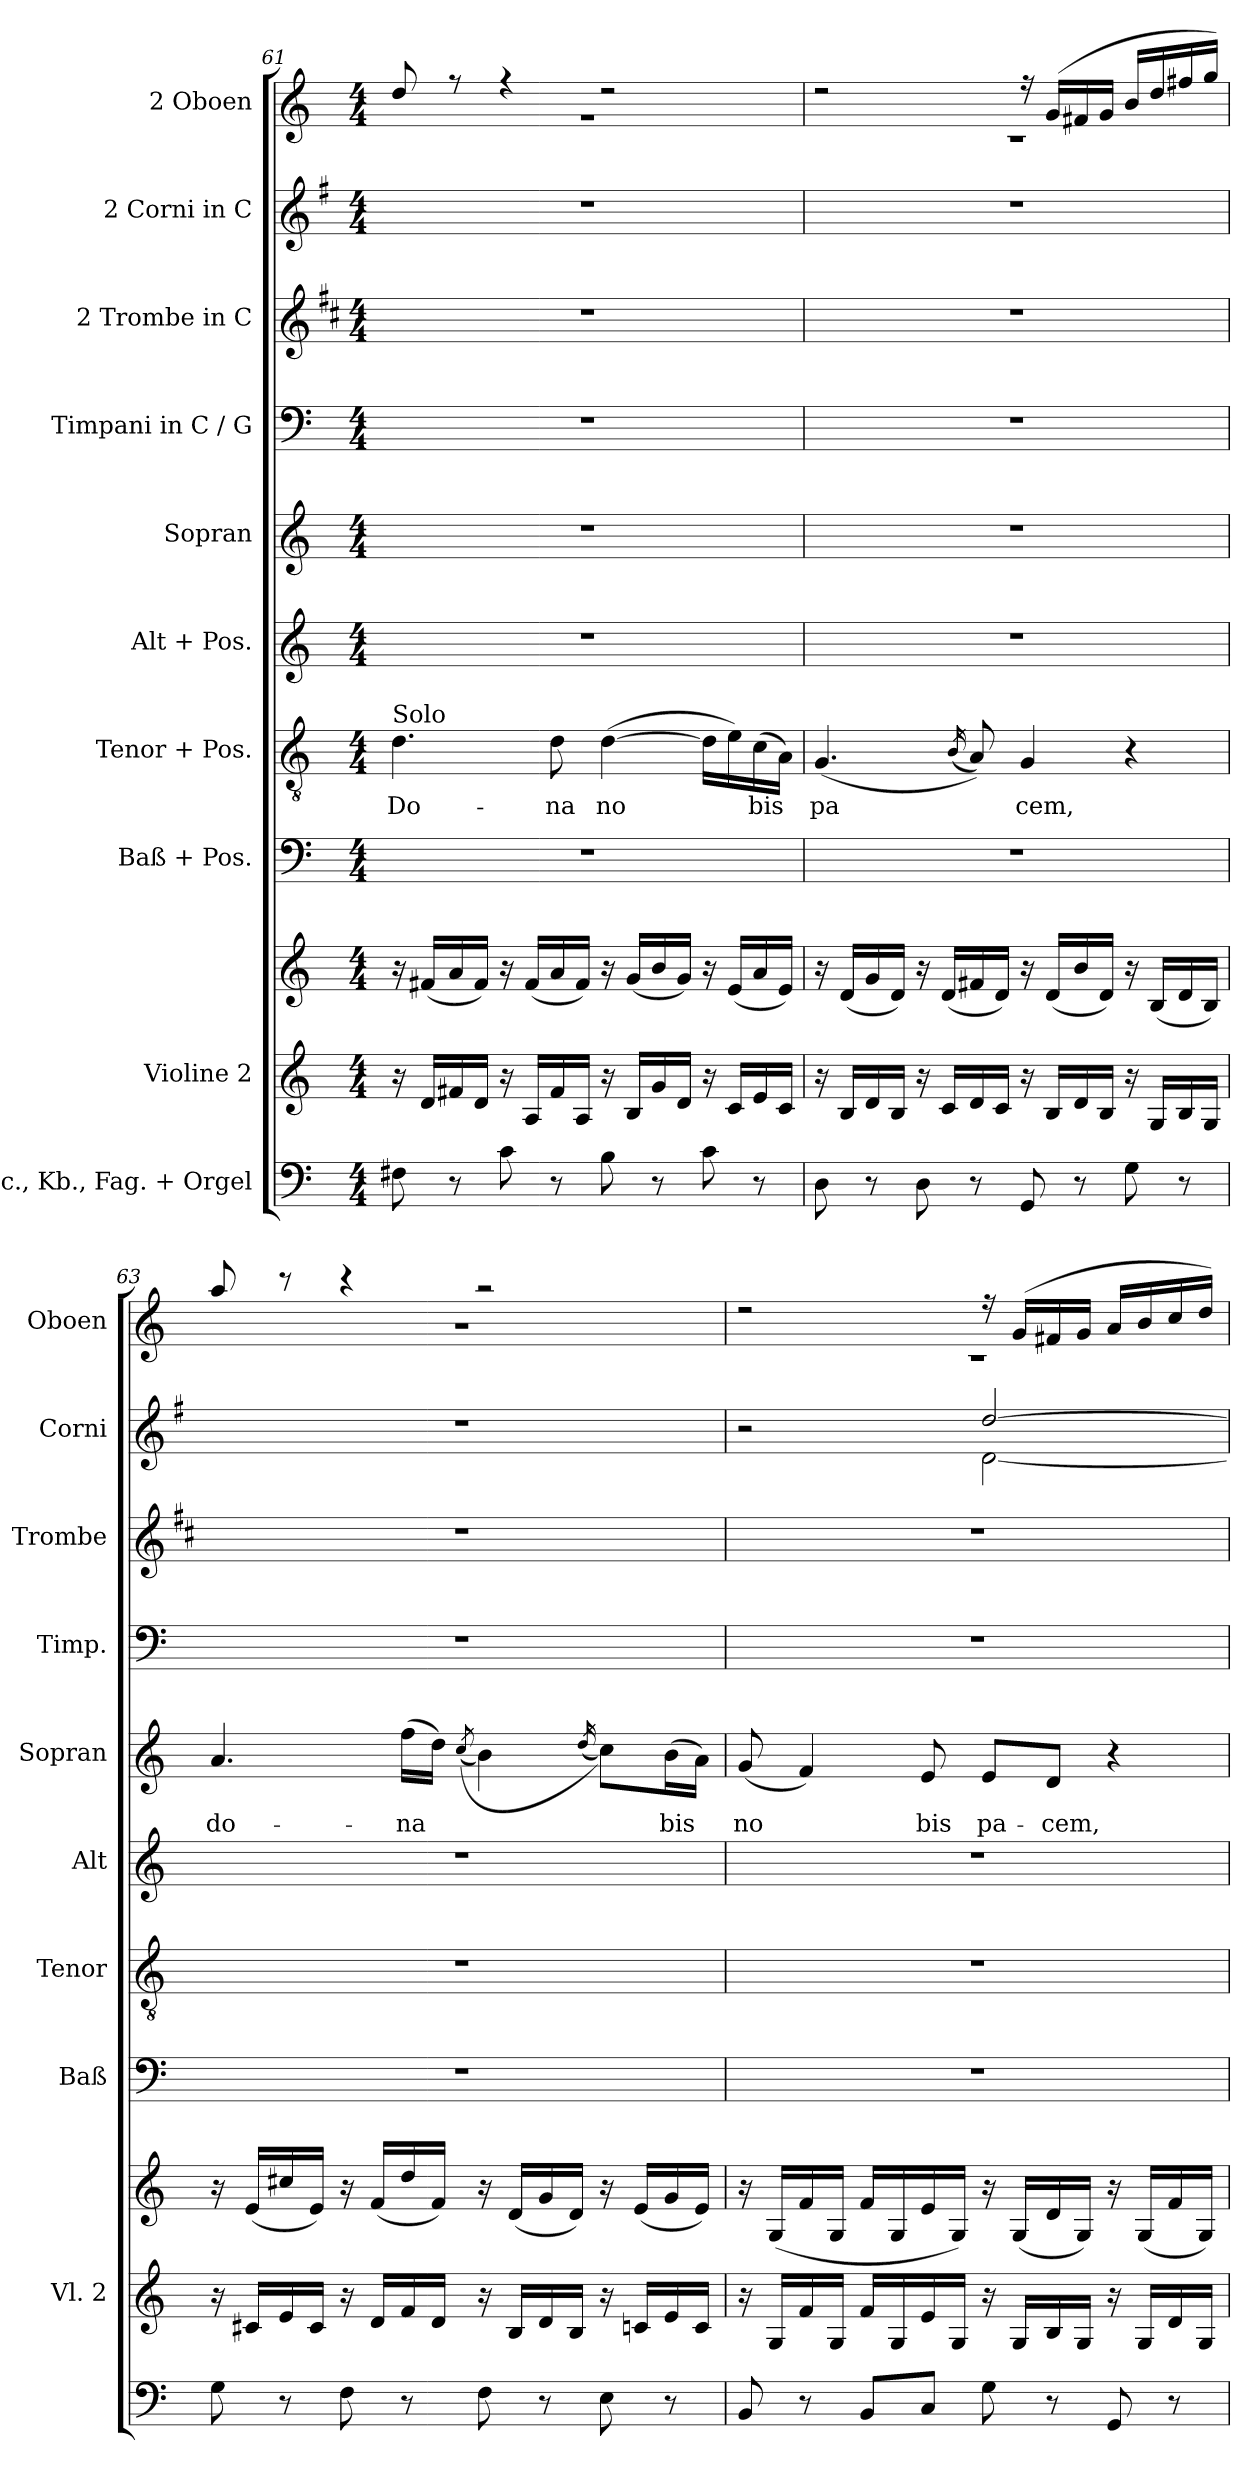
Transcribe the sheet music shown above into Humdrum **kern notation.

**kern	**kern	**kern	**kern	**kern	**text	**kern	**kern	**text	**kern	**kern	**kern	**kern
*part10	*part9	*part9	*part8	*part7	*part7	*part6	*part5	*part5	*part4	*part3	*part2	*part1
*staff11	*staff10	*staff9	*staff8	*staff7	*staff7	*staff6	*staff5	*staff5	*staff4	*staff3	*staff2	*staff1
*I"Vlc., Kb., Fag. + Orgel	*I"Violine 2	*	*I"Baß + Pos.	*I"Tenor + Pos.	*	*I"Alt + Pos.	*I"Sopran	*	*I"Timpani in C / G	*I"2 Trombe in C	*I"2 Corni in C	*I"2 Oboen
*	*I'Vl. 2	*	*I'Baß	*I'Tenor	*	*I'Alt	*I'Sopran	*	*I'Timp.	*I'Trombe	*I'Corni	*I'Oboen
*clefF4	*clefG2	*clefG2	*clefF4	*clefGv2	*	*clefG2	*clefG2	*	*clefF4	*clefG2	*clefG2	*clefG2
*	*	*	*	*	*	*	*	*	*	*ITrd1c2	*ITrd4c7	*
*k[]	*k[]	*k[]	*k[]	*k[]	*	*k[]	*k[]	*	*k[]	*k[]	*k[]	*k[]
*M4/4	*M4/4	*M4/4	*M4/4	*M4/4	*	*M4/4	*M4/4	*	*M4/4	*M4/4	*M4/4	*M4/4
=61	=61	=61	=61	=61	=61	=61	=61	=61	=61	=61	=61	=61
!	!	!	!	!LO:TX:a:t=Solo	!	!	!	!	!	!	!	!
!	!	!	!	!	!LO:LY:b	!	!	!	!	!	!	!
*	*	*	*	*	*	*	*	*	*	*	*	*^
8F#X\	16r	16r	1r	4.d\	Do-	1r	1r	.	1r	1r	1r	8dd/	1r
.	16d/LL	(<16f#X/LL	.	.	.	.	.	.	.	.	.	.	.
8r	16f#X/	16a/	.	.	.	.	.	.	.	.	.	8r	.
.	16d/JJ	16f#/JJ)	.	.	.	.	.	.	.	.	.	.	.
8c\	16r	16r	.	.	.	.	.	.	.	.	.	4r	.
.	16A/LL	(<16f#/LL	.	.	.	.	.	.	.	.	.	.	.
!	!	!	!	!	!LO:LY:b	!	!	!	!	!	!	!	!
8r	16f#/	16a/	.	8d\	na	.	.	.	.	.	.	.	.
.	16A/JJ	16f#/JJ)	.	.	.	.	.	.	.	.	.	.	.
!	!	!	!	!	!LO:LY:b	!	!	!	!	!	!	!	!
8B\	16r	16r	.	(>[4d\	no	.	.	.	.	.	.	2r	.
.	16B/LL	(<16g/LL	.	.	.	.	.	.	.	.	.	.	.
8r	16g/	16b/	.	.	.	.	.	.	.	.	.	.	.
.	16d/JJ	16g/JJ)	.	.	.	.	.	.	.	.	.	.	.
8c\	16r	16r	.	16d\LL]	.	.	.	.	.	.	.	.	.
.	16c/LL	(<16e/LL	.	16e\)	.	.	.	.	.	.	.	.	.
!	!	!	!	!	!LO:LY:b	!	!	!	!	!	!	!	!
8r	16e/	16a/	.	(>16c\	bis	.	.	.	.	.	.	.	.
.	16c/JJ	16e/JJ)	.	16A\JJ)	.	.	.	.	.	.	.	.	.
!!LO:PB:g=z	!!
=62	=62	=62	=62	=62	=62	=62	=62	=62	=62	=62	=62	=62	=62
!	!	!	!	!	!LO:LY:b	!	!	!	!	!	!	!	!
8D\	16r	16r	1r	(<4.G/	pa	1r	1r	.	1r	1r	1r	2r	1r
.	16B/LL	(<16d/LL	.	.	.	.	.	.	.	.	.	.	.
8r	16d/	16g/	.	.	.	.	.	.	.	.	.	.	.
.	16B/JJ	16d/JJ)	.	.	.	.	.	.	.	.	.	.	.
8D\	16r	16r	.	.	.	.	.	.	.	.	.	.	.
.	16c/LL	(<16d/LL	.	.	.	.	.	.	.	.	.	.	.
.	.	.	.	(<16qB/	.	.	.	.	.	.	.	.	.
8r	16d/	16f#X/	.	8A/))	.	.	.	.	.	.	.	.	.
.	16c/JJ	16d/JJ)	.	.	.	.	.	.	.	.	.	.	.
!	!	!	!	!	!LO:LY:b	!	!	!	!	!	!	!	!
8GG/	16r	16r	.	4G/	cem,	.	.	.	.	.	.	16r	.
.	16B/LL	(<16d/LL	.	.	.	.	.	.	.	.	.	(>16g/LL	.
8r	16d/	16b/	.	.	.	.	.	.	.	.	.	16f#X/	.
.	16B/JJ	16d/JJ)	.	.	.	.	.	.	.	.	.	16g/JJ	.
8G\	16r	16r	.	4r	.	.	.	.	.	.	.	16b/LL	.
.	16G/LL	(<16B/LL	.	.	.	.	.	.	.	.	.	16dd/	.
8r	16B/	16d/	.	.	.	.	.	.	.	.	.	16ff#X/	.
.	16G/JJ	16B/JJ)	.	.	.	.	.	.	.	.	.	16gg/JJ)	.
=63	=63	=63	=63	=63	=63	=63	=63	=63	=63	=63	=63	=63	=63
!	!	!	!	!	!	!	!	!LO:LY:b	!	!	!	!	!
8G\	16r	16r	1r	1r	.	1r	4.a/	do-	1r	1r	1r	8aa/	1r
.	16c#X/LL	(<16e/LL	.	.	.	.	.	.	.	.	.	.	.
8r	16e/	16cc#X/	.	.	.	.	.	.	.	.	.	8r	.
.	16c#/JJ	16e/JJ)	.	.	.	.	.	.	.	.	.	.	.
8F\	16r	16r	.	.	.	.	.	.	.	.	.	4r	.
.	16d/LL	(<16f/LL	.	.	.	.	.	.	.	.	.	.	.
!	!	!	!	!	!	!	!	!LO:LY:b	!	!	!	!	!
8r	16f/	16dd/	.	.	.	.	(>16ff\LL	na	.	.	.	.	.
.	16d/JJ	16f/JJ)	.	.	.	.	16dd\JJ)	.	.	.	.	.	.
.	.	.	.	.	.	.	(<(<8qcc/	.	.	.	.	.	.
8F\	16r	16r	.	.	.	.	4b\)	.	.	.	.	2r	.
.	16B/LL	(<16d/LL	.	.	.	.	.	.	.	.	.	.	.
8r	16d/	16g/	.	.	.	.	.	.	.	.	.	.	.
.	16B/JJ	16d/JJ)	.	.	.	.	.	.	.	.	.	.	.
.	.	.	.	.	.	.	(<16qdd/	.	.	.	.	.	.
8E\	16r	16r	.	.	.	.	8cc\L))	.	.	.	.	.	.
.	16cn/LL	(<16e/LL	.	.	.	.	.	.	.	.	.	.	.
!	!	!	!	!	!	!	!	!LO:LY:b	!	!	!	!	!
8r	16e/	16g/	.	.	.	.	(>16b\L	bis	.	.	.	.	.
.	16c/JJ	16e/JJ)	.	.	.	.	16a\JJ)	.	.	.	.	.	.
!!LO:PB:g=z	!!
=64	=64	=64	=64	=64	=64	=64	=64	=64	=64	=64	=64	=64	=64
!	!	!	!	!	!	!	!	!LO:LY:b	!	!	!	!	!
*	*	*	*	*	*	*	*	*	*	*	*^	*	*
8BB/	16r	16r	1r	1r	.	1r	(<8g/	no	1r	1r	2r	2ryy	2r	1r
.	16G/LL	(<16G/LL	.	.	.	.	.	.	.	.	.	.	.	.
8r	16f/	16f/	.	.	.	.	4f/)	.	.	.	.	.	.	.
.	16G/JJ	16G/JJ	.	.	.	.	.	.	.	.	.	.	.	.
8BB/L	16f/LL	16f/LL	.	.	.	.	.	.	.	.	.	.	.	.
.	16G/	16G/	.	.	.	.	.	.	.	.	.	.	.	.
!	!	!	!	!	!	!	!	!LO:LY:b	!	!	!	!	!	!
8C/J	16e/	16e/	.	.	.	.	8e/	bis	.	.	.	.	.	.
.	16G/JJ	16G/JJ)	.	.	.	.	.	.	.	.	.	.	.	.
!	!	!	!	!	!	!	!	!LO:LY:b	!	!	!	!	!	!
8G\	16r	16r	.	.	.	.	8e/L	pa-	.	.	[2g/	[2G\	16r	.
.	16G/LL	(<16G/LL	.	.	.	.	.	.	.	.	.	.	(>16g/LL	.
!	!	!	!	!	!	!	!	!LO:LY:b	!	!	!	!	!	!
8r	16B/	16d/	.	.	.	.	8d/J	cem,	.	.	.	.	16f#X/	.
.	16G/JJ	16G/JJ)	.	.	.	.	.	.	.	.	.	.	16g/JJ	.
8GG/	16r	16r	.	.	.	.	4r	.	.	.	.	.	16a/LL	.
.	16G/LL	(<16G/LL	.	.	.	.	.	.	.	.	.	.	16b/	.
8r	16d/	16f/	.	.	.	.	.	.	.	.	.	.	16cc/	.
.	16G/JJ	16G/JJ)	.	.	.	.	.	.	.	.	.	.	16dd/JJ)	.
*	*	*	*	*	*	*	*	*	*	*	*v	*v	*	*
*	*	*	*	*	*	*	*	*	*	*	*	*v	*v
=	=	=	=	=	=	=	=	=	=	=	=	=
*-	*-	*-	*-	*-	*-	*-	*-	*-	*-	*-	*-	*-
